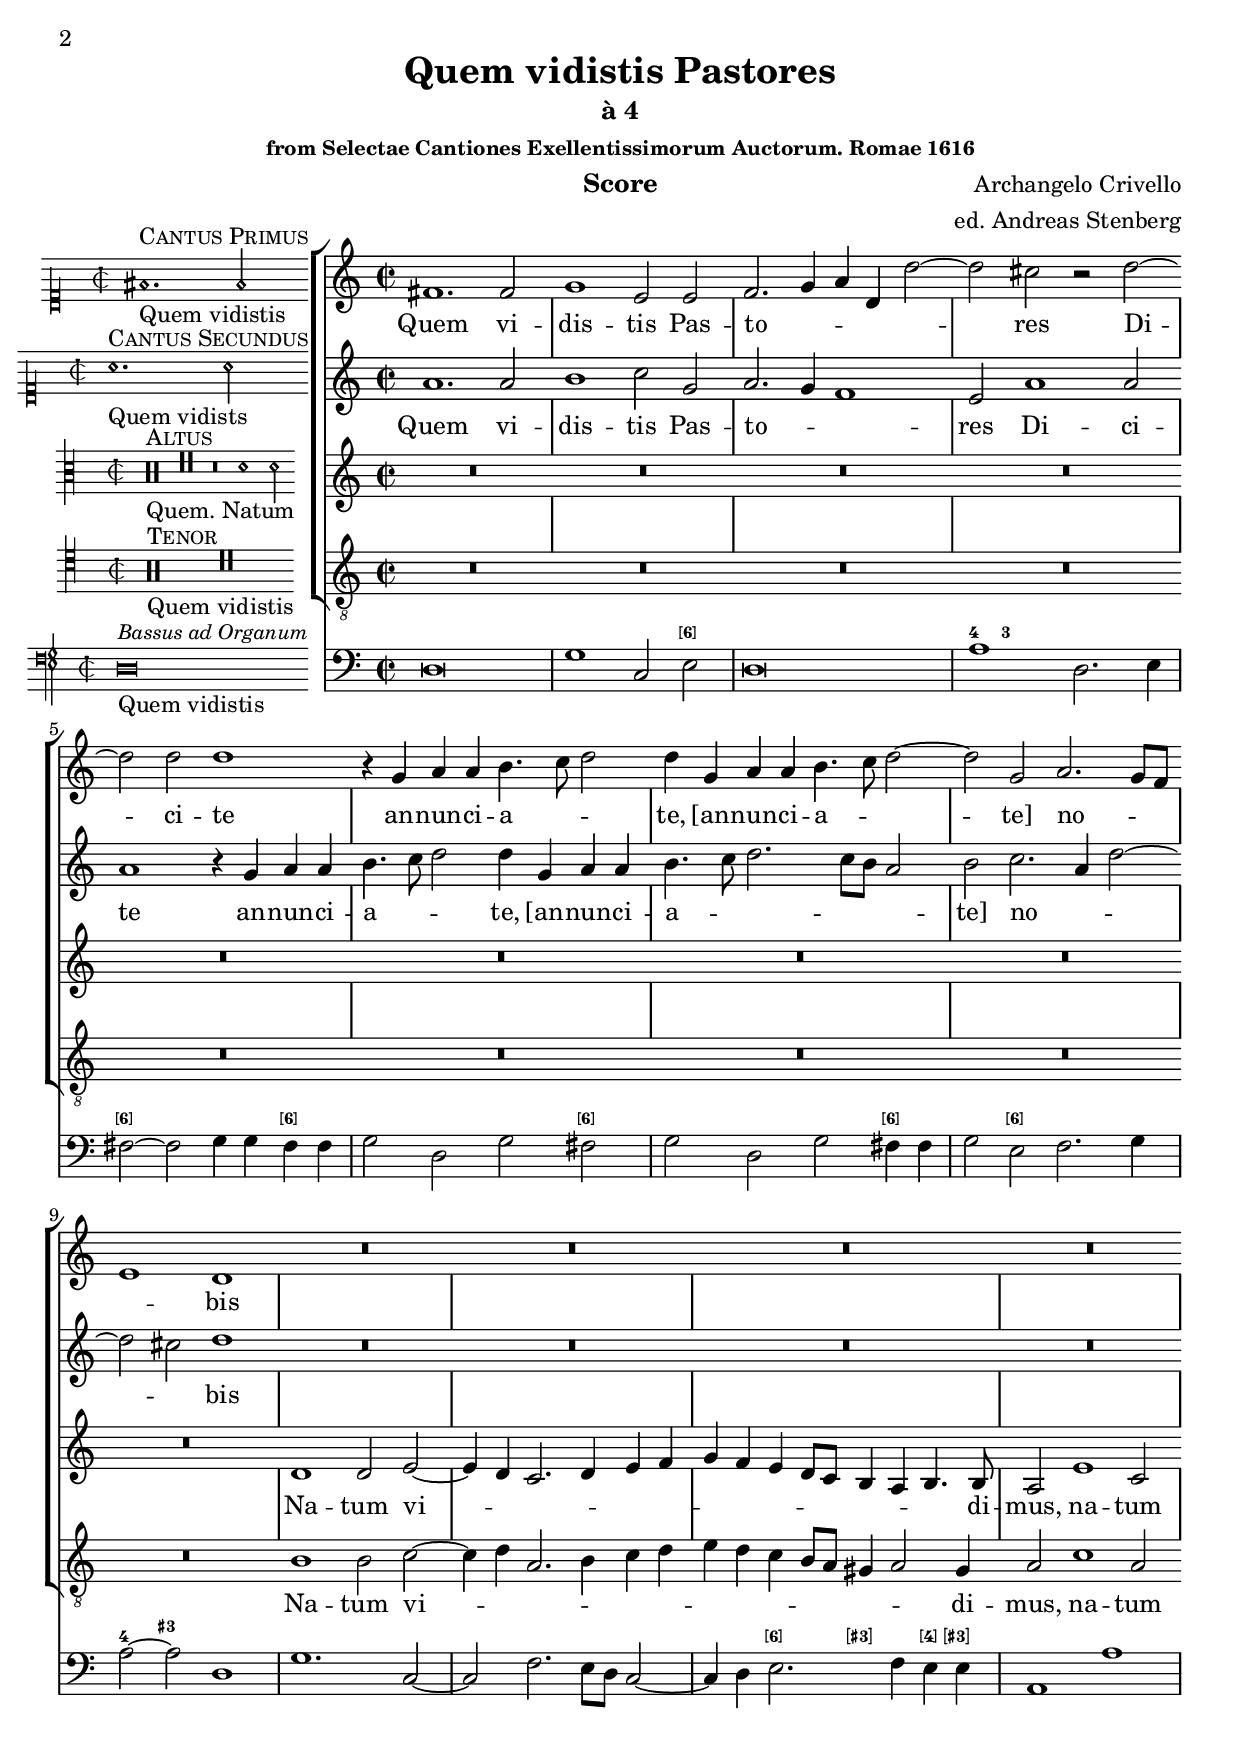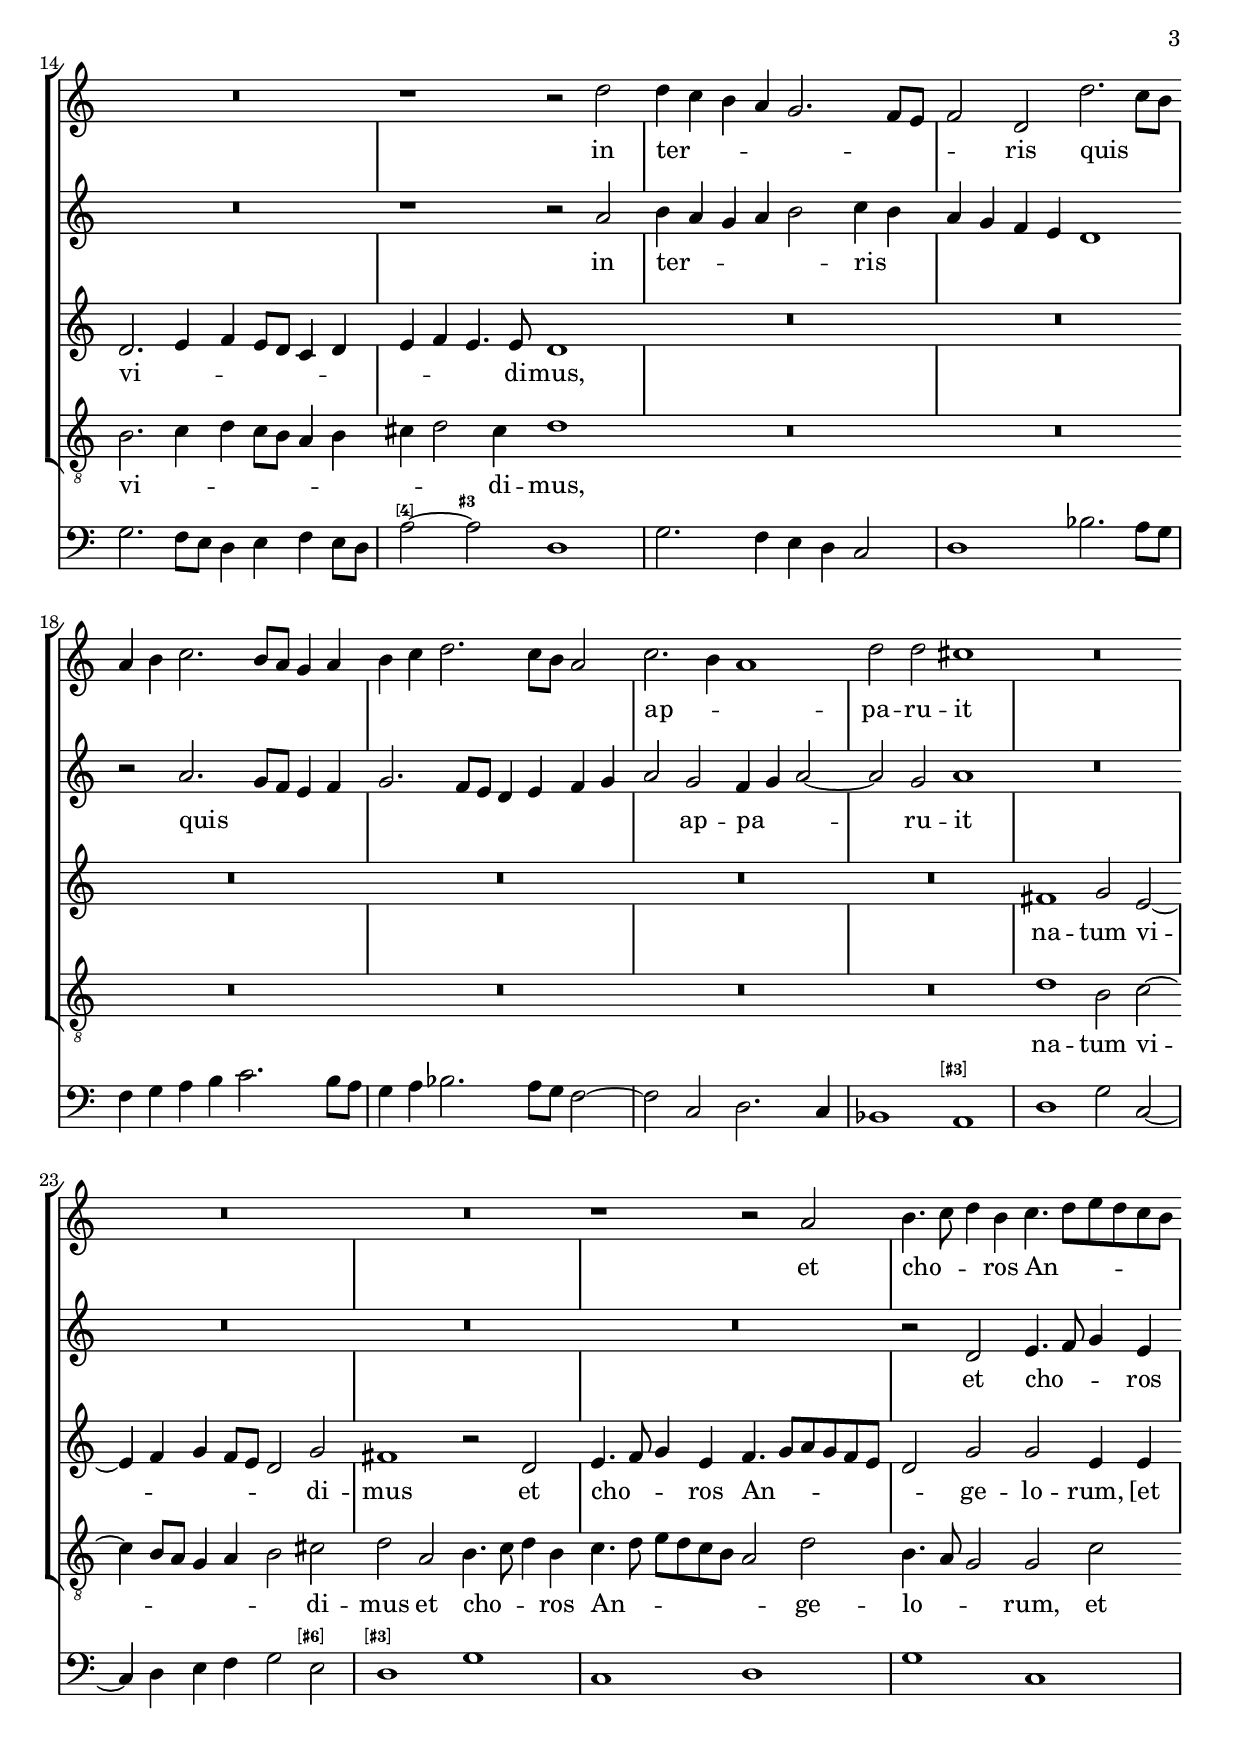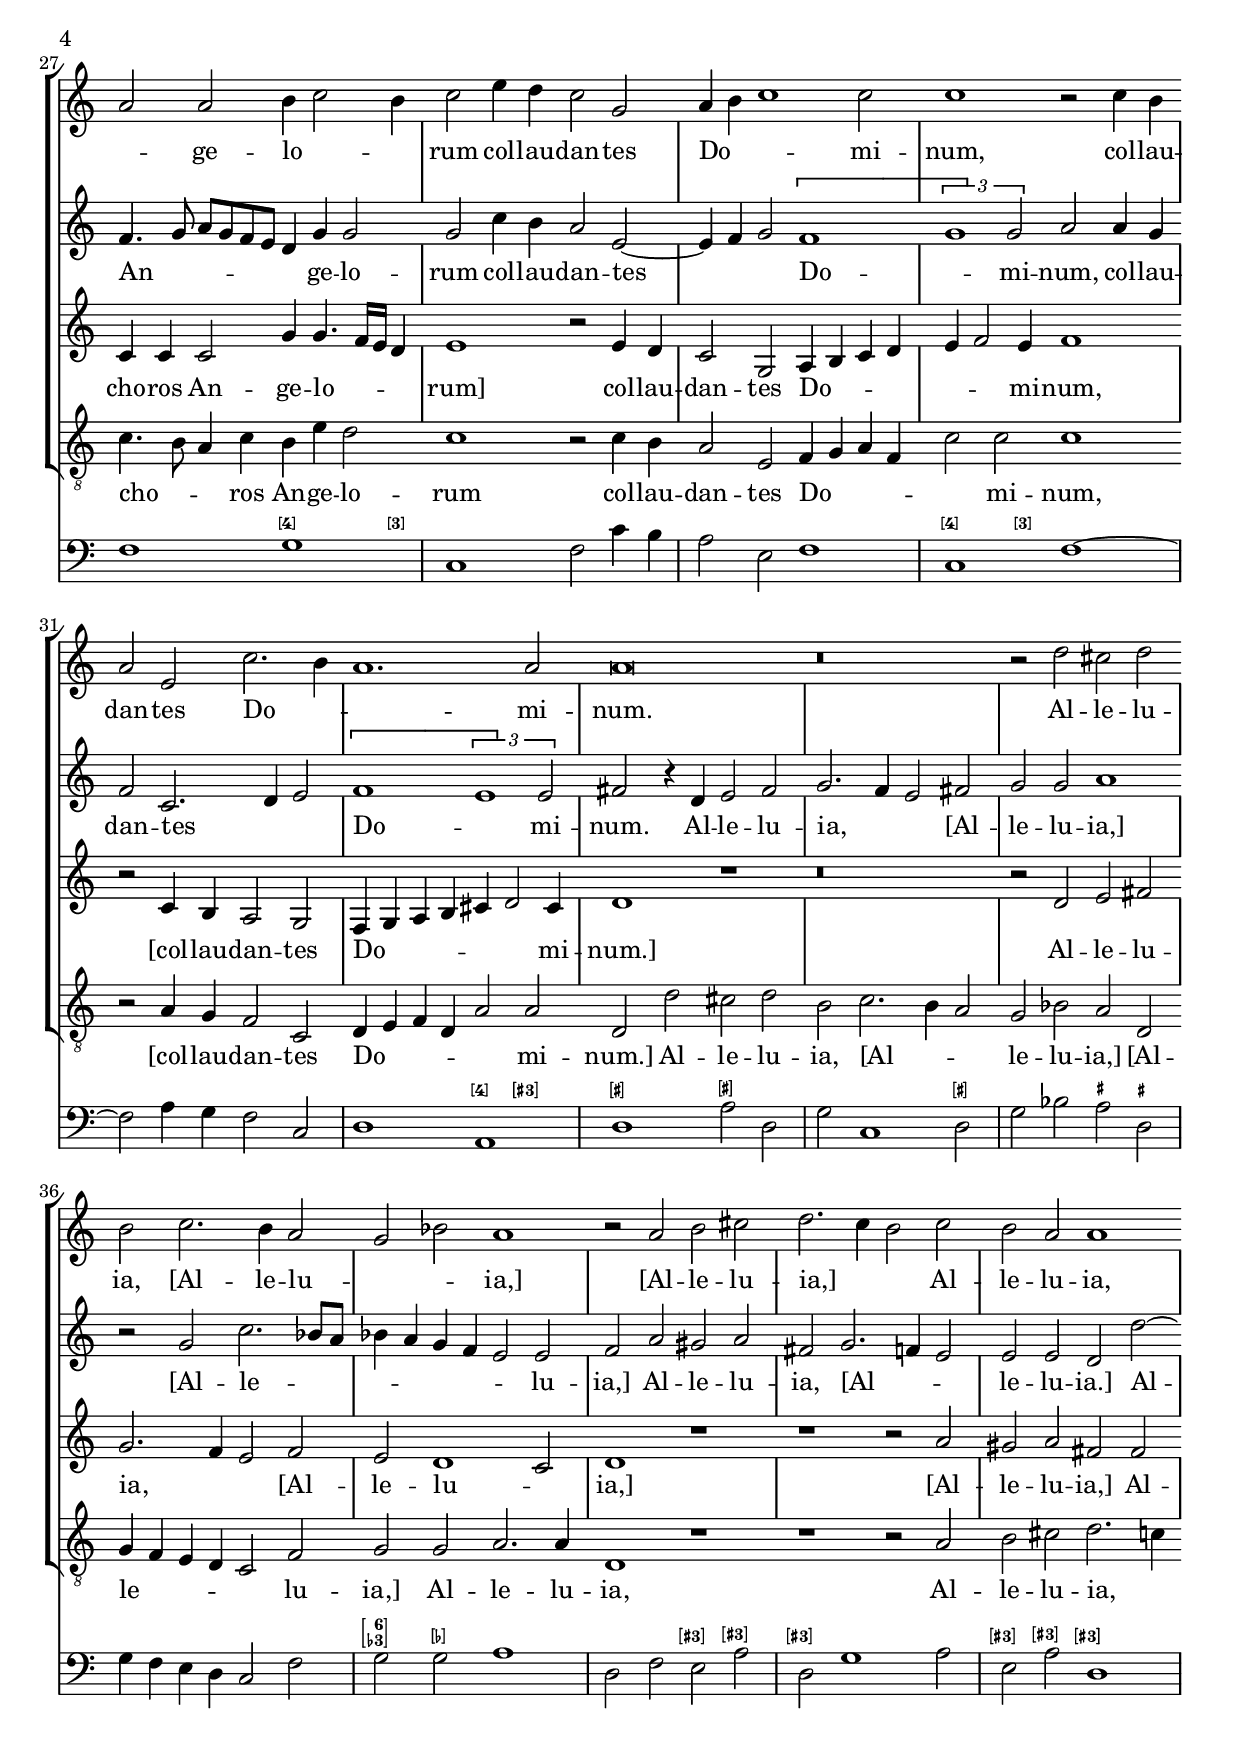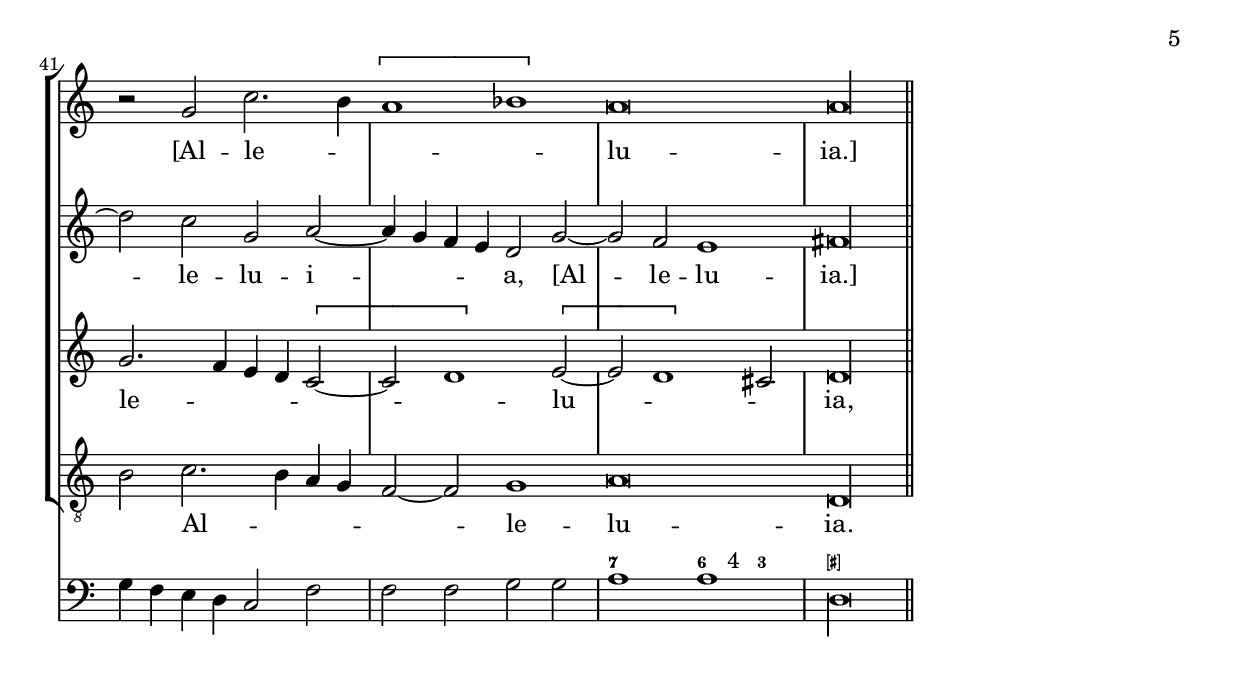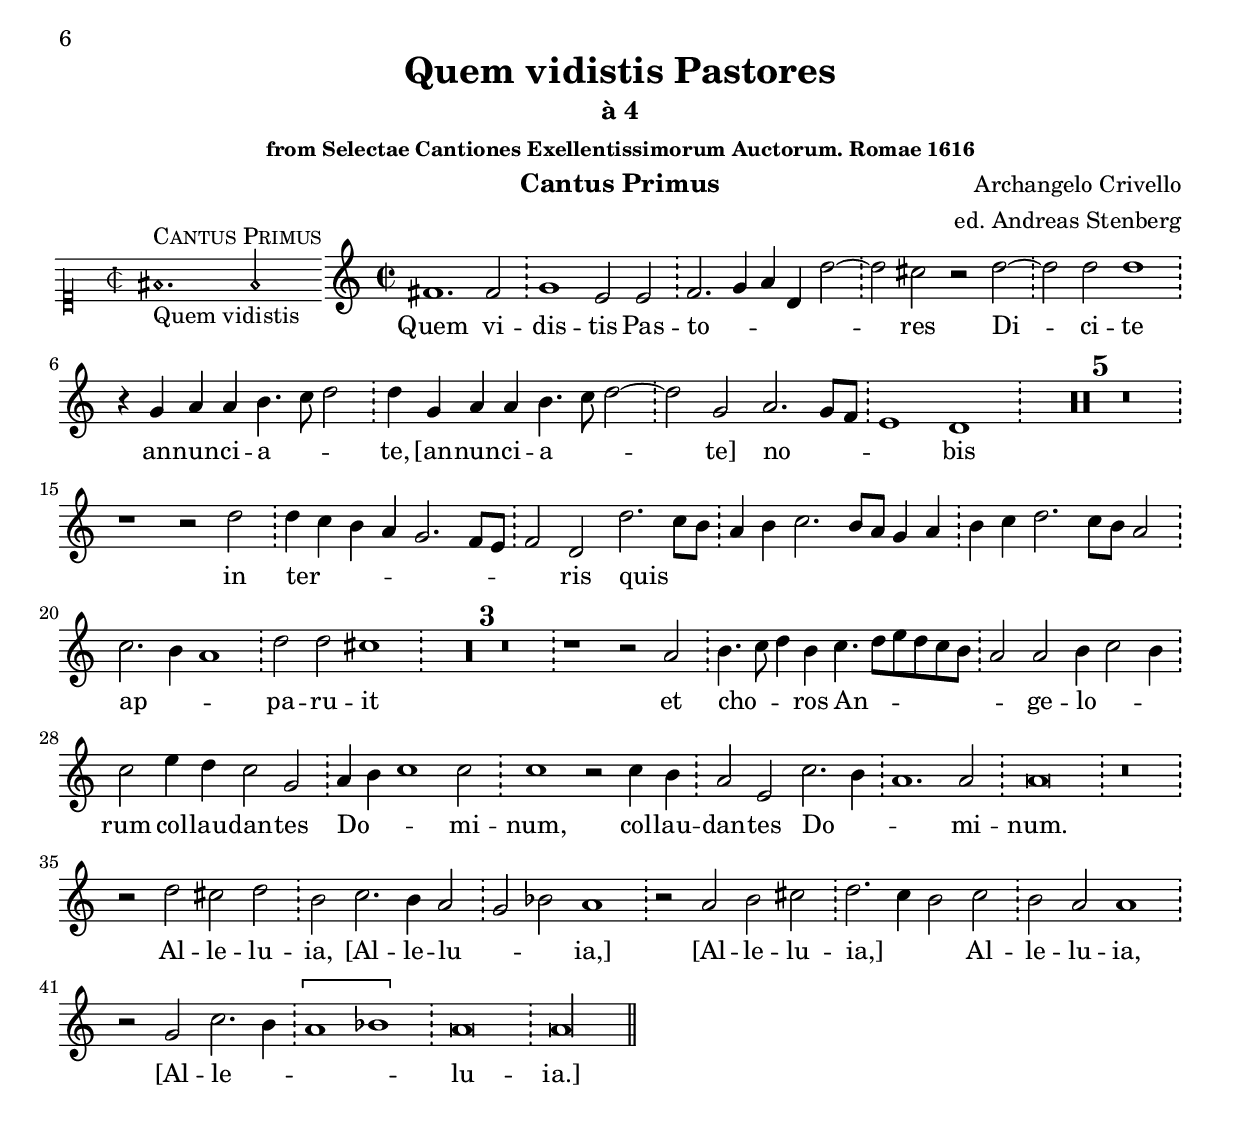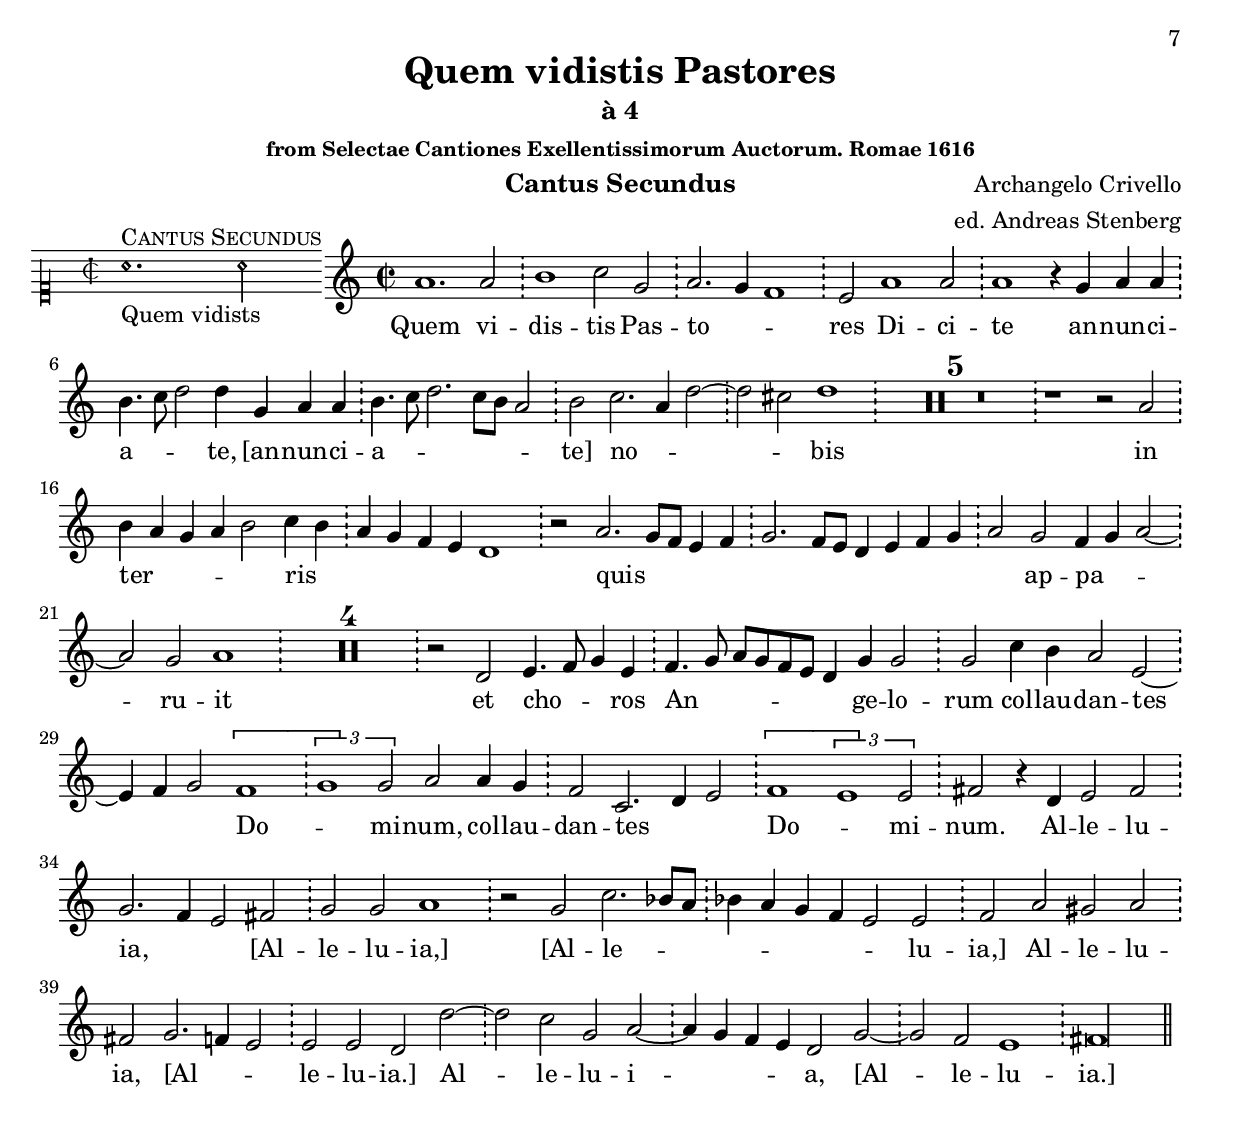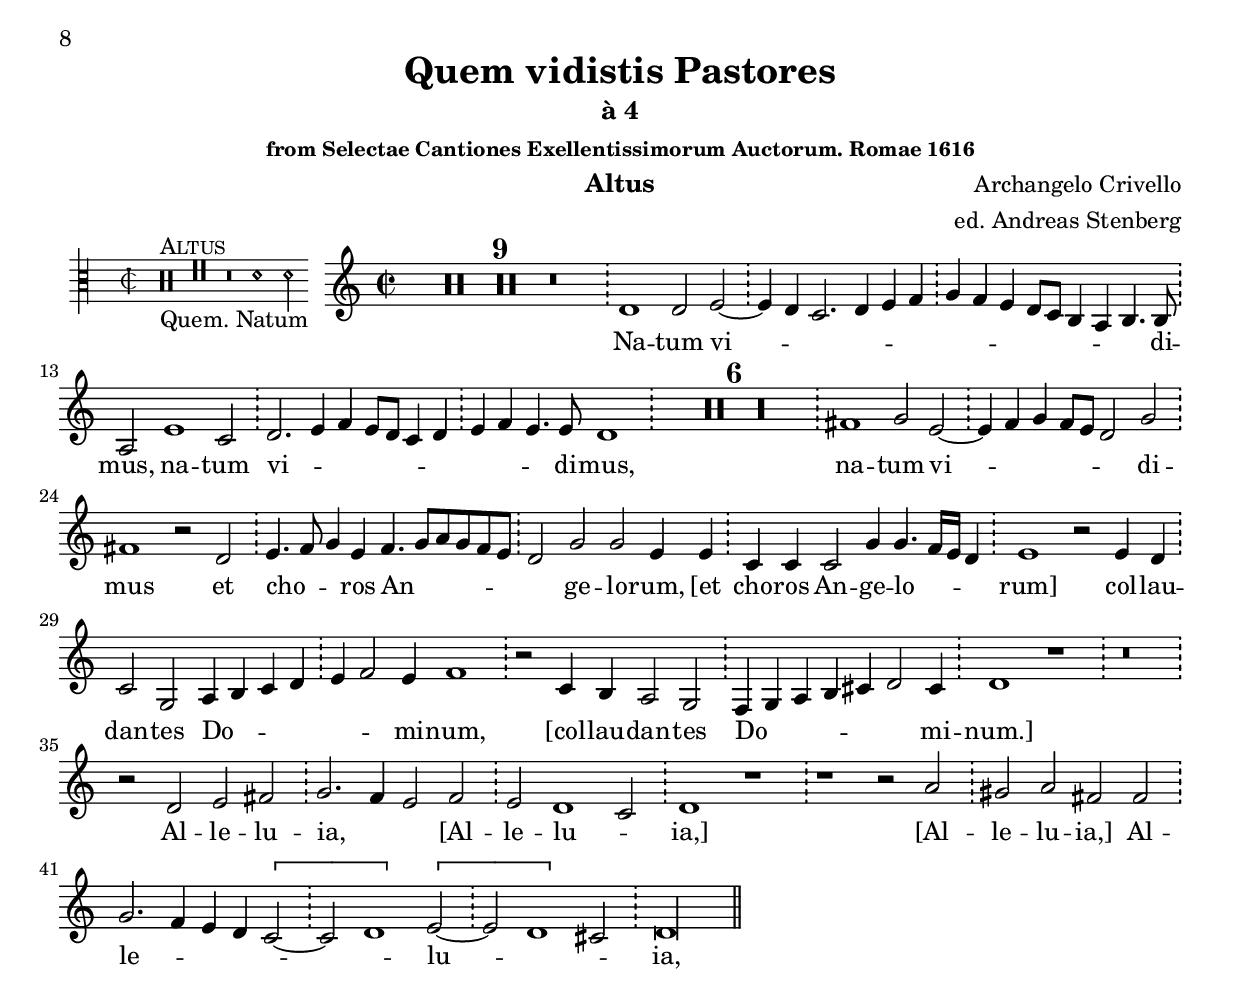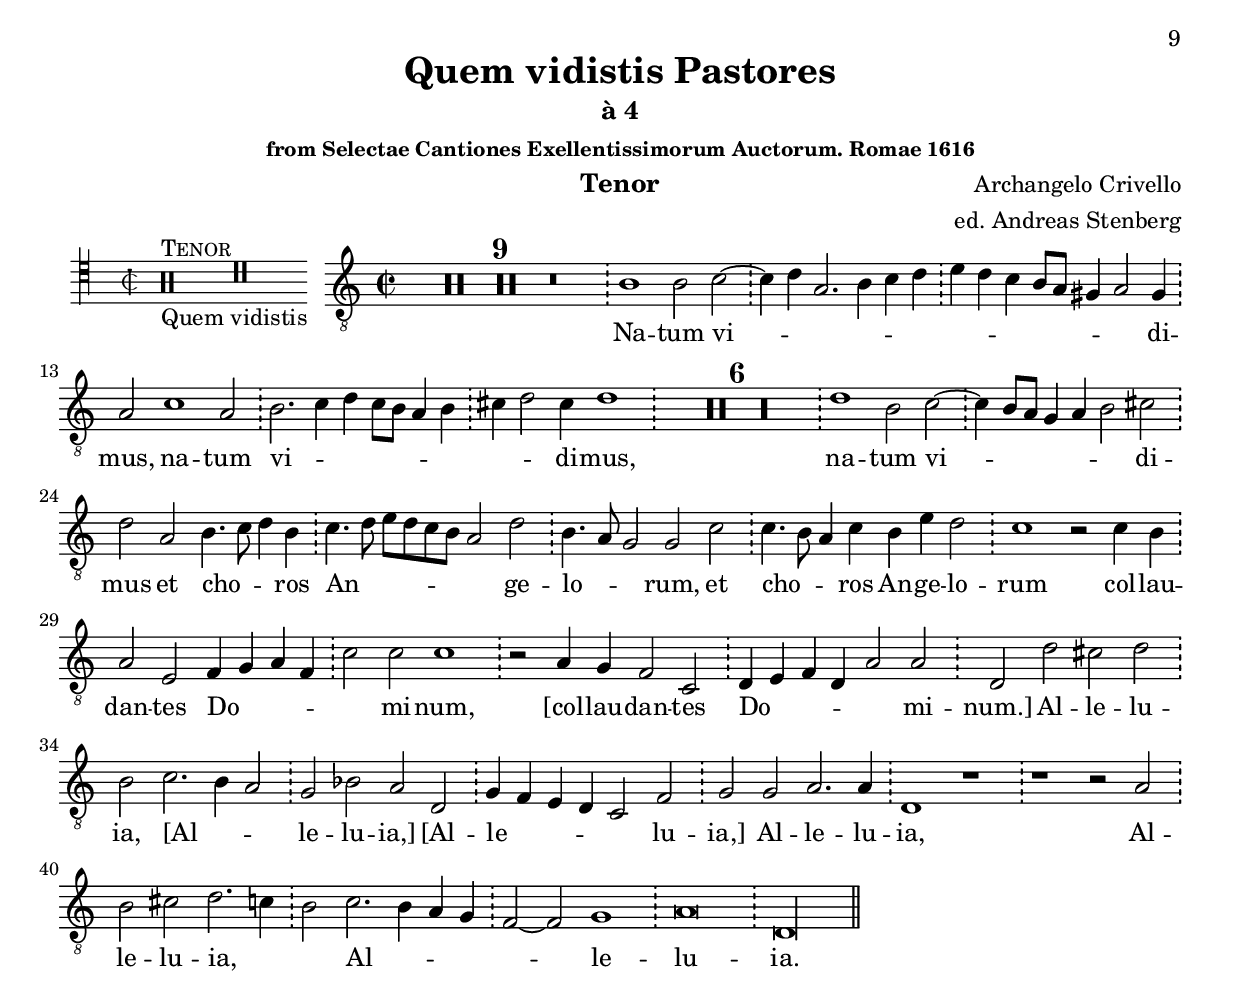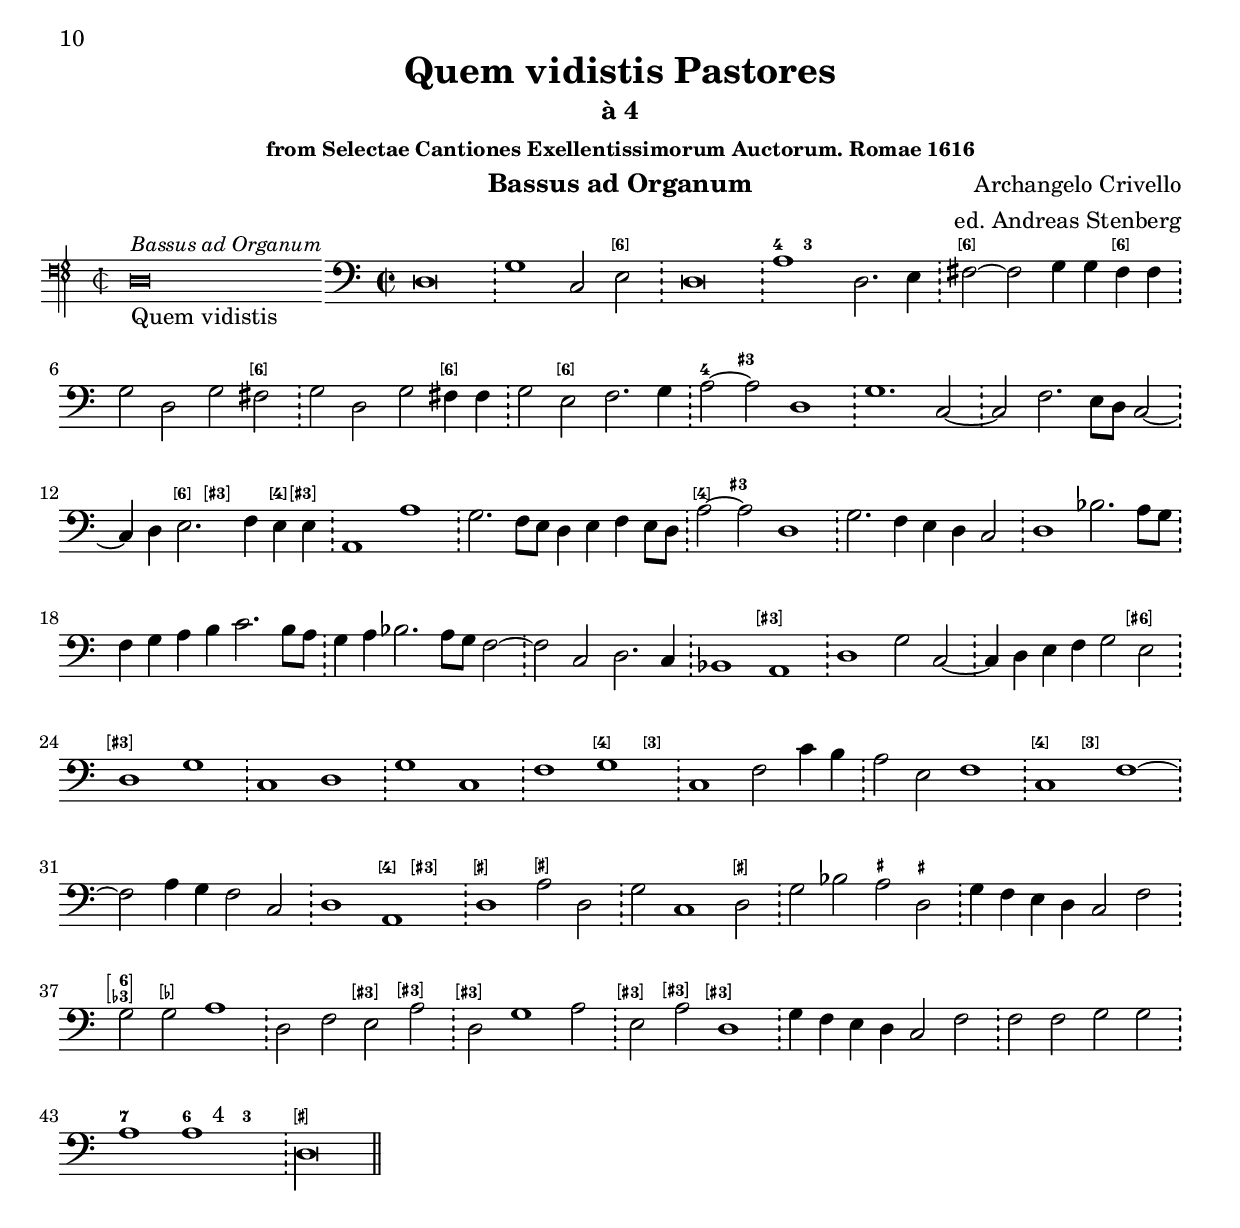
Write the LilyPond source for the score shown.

\version "2.18.0"
\include "deutsch.ly"
ficta = \once \set suggestAccidentals =##t
\header {
  title = \markup {
    \center-column {
      "Quem vidistis Pastores"
%      "Wann er zu nacht"
%      \vspace #0.5
    }
  }
  subtitle = "à 4"
  subsubtitle = "from Selectae Cantiones Exellentissimorum Auctorum. Romae 1616"
  composer = "Archangelo Crivello"
  arranger = "ed. Andreas Stenberg"
  poet = ""
  meter =""
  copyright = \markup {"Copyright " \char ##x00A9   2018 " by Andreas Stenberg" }
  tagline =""
}
global = {
  \key c \major
}
%% PDF 16
sopMusic = \relative c'' {

  \set Score.tempoHideNote = ##t
  \tempo 2 = 86
  \time 2/2
  \set Timing.measureLength = #(ly:make-moment 4/2)
  \tag #'Score {
    \override Staff.BarLine.transparent = ##t
  }
  \tag #'Parts {
    \set Timing.defaultBarType = "!"
  }
 fis,1. fis2
 g1 e2 e2
 f2.\melisma g4 a4 d,4 d'2~
 d2\melismaEnd cis2 r2 d2~
 d2 d2 d1
 r4 g,4 a4 a4 h4.\melisma c8 d2\melismaEnd				%% end of first line in orig.
 d4 g,4 a4 a4 h4.\melisma c8 d2~
 d2\melismaEnd g,2 a2.\melisma g8 f8
 e1\melismaEnd d1
 R\breve*5
 r1 r2 d'2
 d4\melisma c4 h4 a4 g2. f8 e8
 f2\melismaEnd d2							%% end of second line
 d'2.\melisma c8 h8
 a4 h4 c2. h8 a8
 g4 a4 h4 c4 d2. c8 h8 a2\melismaEnd
 c2.\melisma h4 a1\melismaEnd
 d2 d2 cis1
 R\breve*3
 r1 r2 a2								%% end of second line
 h4.\melisma c8 d4\melismaEnd h4 c4.\melisma d8 e8 d8 c8 h8
 a2\melismaEnd a2 h4\melisma c2 h4\melismaEnd
 c2 e4 d4 c2 g2
 a4\melisma h4 c1\melismaEnd c2
 c1									%% end of fourthline
 r2 c4 h4
 a2 e2 c'2.\melisma h4
 a1.\melismaEnd a2
 a\breve
 r\breve
 r2 d2 cis2 d2
 h2 c2. h4 a2\melisma
 g2 b2\melismaEnd a1
 r2 a2 h2 cis2								%% end of fifth line
 d2.\melisma c4 h2\melismaEnd c2
 h2 a2 a1
 r2 g2 c2.\melisma h4
 \[a1 b1\melismaEnd\]
 a\breve
 \cadenzaOn
 a\longa
 \revert Staff.BarLine.transparent
  \bar "||"
}
sopWords = \lyricmode {
  Quem vi -- dis -- tis Pas -- to -- res
  Di -- ci -- te an -- nun -- ci -- a -- te,
  [an -- nun -- ci -- a -- te] no -- bis
  in ter -- ris quis ap -- pa -- ru -- it
  et cho -- ros An -- ge -- lo -- rum col -- lau -- dan -- tes Do -- mi -- num,
  col -- lau -- dan -- tes Do -- mi -- num.
  Al -- le -- lu -- ia,
  [Al -- le -- lu -- ia,]
  [Al -- le -- lu -- ia,]
  Al -- le -- lu -- ia,
  [Al -- le -- lu -- ia.]
}
%%PDF 32b
altoMusic = \relative c' {
  \time 2/2
  \set Timing.measureLength = #(ly:make-moment 4/2)
  \tag #'Score {
    \override Staff.BarLine.transparent = ##t
  }
  \tag #'Parts {
    \set Timing.defaultBarType = "!"
  }
  R\breve*9
  d1 d2 e2~\melisma
  e4 d4 c2. d4 e4 f4
  g4 f4 e4 d8 c8 h4 a4 h4.\melismaEnd h8
  a2 e'1 c2					%% end of first line in orig.
  d2.\melisma e4 f4 e8 d8 c4 d4
  e4 f4 e4.\melismaEnd e8 d1
  R\breve*6
  fis1 g2 e2~\melisma
  e4 f4 g4 f8 e8 d2\melismaEnd g2
  fis1 r2 d2					%% end of second line
  e4.\melisma f8 g4\melismaEnd e4 f4.\melisma g8 a8 g8 f8 e8
  d2\melismaEnd g2 g2 e4 e4
  c4 c4 c2 g'4 g4.\melisma f16 e16 d4\melismaEnd
  e1 r2 e4 d4					%% end of third line
  c2 g2 a4\melisma h4 c4 d4
  e4 f2\melismaEnd e4 f1
  r2 c4 h4 a2 g2
  f4\melisma g4 a4 h4 cis4 d2\melismaEnd cis4
  d1 r1
  r\breve
  r2 d2 e2 fis2
  g2.\melisma f4 e2\melismaEnd f2
  e2 d1\melisma c2\melismaEnd
  d1 r1
  r1 r2 a'2
  gis2 a2 fis2 fis2
  g2.\melisma f4 e4 d4 \[c2~
  c2 d1\melismaEnd\] \[e2~\melisma
  e2 d1\] cis2\melismaEnd
  \cadenzaOn
  d\longa
  \bar "||"
  \revert Staff.BarLine.transparent
}
altoWords = \lyricmode {
  Na -- tum vi -- di -- mus,
  na -- tum vi -- di -- mus,
  na -- tum vi -- di -- mus
  et cho -- ros An -- ge -- lo -- rum,
  [et cho -- ros An -- ge -- lo -- rum] col -- lau -- dan -- tes Do -- mi -- num,
  [col -- lau -- dan -- tes Do -- mi -- num.]
  Al -- le -- lu -- ia,
  [Al -- le -- lu -- ia,]
  [Al -- le -- lu -- ia,]
  Al -- le -- lu -- ia,
  [Al -- le -- lu -- ia.]
}
%%PDF 32
tenorMusic = \relative c' {
  \clef "G"
  \time 2/2
  \set Timing.measureLength = #(ly:make-moment 4/2)
  \tag #'Score {
    \override Staff.BarLine.transparent = ##t
  }
  \tag #'Parts {
    \set Timing.defaultBarType = "!"
  }
   a'1. a2
   h1 c2 g2
   a2.\melisma g4 f1\melismaEnd
   e2 a1 a2
   a1 r4 g4 a4 a4
   h4.\melisma c8 d2\melismaEnd d4 g,4 			%% end of first line in orig.
   a4 a4
   h4.\melisma c8 d2. c8 h8 a2\melismaEnd
   h2 c2.\melisma a4  d2~
   d2 cis2\melismaEnd d1
   R\breve*5
   r1 r2 a2
   h4\melisma a4 g4 a4 h2\melismaEnd c4\melisma h4
   a4 g4 f4 e4 							%% end of second line
   d1\melismaEnd
   r2 a'2.\melisma g8 f8 e4 f4
   g2. f8 e8 d4 e4 f4 g4
   a2\melismaEnd g2 f4\melisma g4 a2~
   a2\melismaEnd g2 a1
   R\breve*4
   r2 d,2 e4.\melisma f8 g4\melismaEnd e4 			%% end of third line
   f4.\melisma g8 a8 g8 f8 e8 d4\melismaEnd g4 g2
   g2 c4 h4 a2 e2~\melisma
   e4 f4 g2\melismaEnd \[f1\melisma
   \tuplet 3/2 { g1\melismaEnd\] g2 } a2 a4 g4
   f2 c2.\melisma d4 e2\melismaEnd	%% first note is fis2 in orig.	%% end of fourth line
   \[f1\melisma \tuplet 3/2 { e1\melismaEnd\] e2 }
   fis2 r4 d4 e2 fis2
   g2.\melisma f4 e2\melismaEnd fis2
   g2 g2 a1
   r2 g2 c2.\melisma b8 a8
   b4 a4 g4 f4 e2\melismaEnd e2				%% end of fifth line
   f2 a2 gis2 a2
   fis2 g2.\melisma f4 e2\melismaEnd
   e2 e2 d2 d'2~
   d2 c2 g2 a2~ \melisma
   a4 g4 f4 e4\melismaEnd d2 g2~
   g2 f2 e1
   \cadenzaOn
   fis\longa
   \bar "||"
 \revert Staff.BarLine.transparent
}
tenorWords = \lyricmode {
  Quem vi -- dis -- tis Pas -- to -- res
  Di -- ci -- te an -- nun -- ci -- a -- te,
  [an -- nun -- ci -- a -- te] no -- bis
  in ter -- ris quis ap -- pa -- ru -- it
  et cho -- ros An -- ge -- lo -- rum col -- lau -- dan -- tes Do -- mi -- num,
  col -- lau -- dan -- tes Do -- mi -- num.
  Al -- le -- lu -- ia,
  [Al -- le -- lu -- ia,]
  [Al -- le -- lu -- ia,]
  Al -- le -- lu -- ia,
  [Al -- le -- lu -- ia.]
  Al -- le -- lu -- i -- a,
  [Al -- le -- lu -- ia.]
}
%% PDF 49
bassMusic = \relative c {
  \time 2/2
  \set Timing.measureLength = #(ly:make-moment 4/2)
  \tag #'Score {
    \override Staff.BarLine.transparent = ##t
  }
  \tag #'Parts {
    \set Timing.defaultBarType = "!"
  }
  R\breve*9
  h'1 h2 c2~\melisma
  c4 d4 a2. h4 c4 d4
  e4 d4 c4 h8 a8 gis4 a2\melismaEnd gis4
  a2 c1 a2						%% end of first line in orig.
  h2.\melisma c4 d4 c8 h8 a4 h4
  cis4 d2\melismaEnd cis4 d1
  R\breve*6
  d1 h2 c2~\melisma
  c4 h8 a8 g4 a4 h2\melismaEnd cis2
  d2 a2 h4.\melisma c8					%% end of second line
  d4\melismaEnd h4
  c4.\melisma d8 e8 d8 c8 h8 a2\melismaEnd d2
  h4.\melisma a8 g2\melismaEnd g2 c2
  c4.\melisma h8 a4\melismaEnd c4 h4 e4 d2
  c1 r2 c4 h4						%% end of third line
  a2 e2 f4\melisma g4 a4 f4
  c'2\melismaEnd c2 c1
  r2 a4 g4 f2 c2
  d4\melisma e4 f4 d4 a'2\melismaEnd a2
  d,2 d'2 cis d2
  h2 c2.\melisma h4 					%% end of fourth line
  a2\melismaEnd
  g2 b2 a2 d,2
  g4\melisma f4 e4 d4 c2\melismaEnd f2
  g2 g2 a2. a4
  d,1 r1
  r1 r2 a'2
  h2 cis2 d2.\melisma c4
  h2\melismaEnd							%% end of fifth line
  c2.\melisma h4 a4 g4
  f2~ f2\melismaEnd g1
  a\breve
  \cadenzaOn
  d,\longa
  \bar "||"
  \revert Staff.BarLine.transparent
}
bassWords = \lyricmode {
  Na -- tum vi -- di -- mus,
  na -- tum vi -- di -- mus,
  na -- tum vi -- di -- mus
  et cho -- ros An -- ge -- lo -- rum,
  et cho -- ros An -- ge -- lo -- rum
  col -- lau -- dan -- tes Do -- mi -- num,
  [col -- lau -- dan -- tes Do -- mi -- num.]
  Al -- le -- lu -- ia,
  [Al -- le -- lu -- ia,]
  [Al -- le -- lu -- ia,]
  Al -- le -- lu -- ia,
  Al -- le -- lu -- ia,
  Al -- le -- lu -- ia.
}
%% PDF 55
continuo = \figuremode {
  s1*3
  s2 <[6]>2
  s1*2
  <4>4 <3>2. s1
  <[6]>1 s2 <[6]>2
  s1. <[6]>2
  s1. <[6]>2
  s2 <[6]>2
  s1
  <4>2 <3+>2
  s1*5
  s2 <[6]>2 <[3+]>4 s4 <[4]>4 <[3+]>4
  s1*4
  <[4]>2 <3+>2
  s1*12
  <[3+]>1
  s1*3
  s2 <[6+]>2 %% figure in orig is <_->2
  <[3+]>1
  s1*6
  <[4]>2. <[3]>4
  s1*4
  <[4]>2. <[3]>4
  s1*4
  <[4]>2 <[3+]>2
  <[_+]>1 <[_+]>2 s2
  s1. <[_+]>2
  s1 <_+>2 <_+>2
  s1*2
  <[6 3-]>2 <[_-]>2  s1*2
  <[3+]>2 <[3+]>2
  <[3+]>2 s1.
  <[3+]>2 <[3+]>2 <[3+]>1
  s1*4
  <7>1 <6>4 <"4">4 <3>2
  <[_+]>\breve
\override Staff.BassFigureAlignmentPositioning.direction = #UP
  %\bassFigureStaffAlignmentUp
  \set Staff.useBassFigureExtenders = ##t
  \override Staff.BassFigureAlignmentPositioning.direction = #DOWN
  %\bassFigureStaffAlignmentDown
}


bassAdOrgMusic = \relative c {
  \time 2/2
  \set Timing.measureLength = #(ly:make-moment 4/2)
  \tag #'Score {
    \override Staff.BarLine.transparent = ##f
  }
  \tag #'Parts {
    \set Timing.defaultBarType = "!"
  }
  d\breve
  g1 c,2 e2
  d\breve
  a'1 d,2. e4
  fis2~ fis2 g4 g4 fis4 fis4
  g2 d2 g2 fis2
  g2 d2						%% end of first line in orig
  g2 fis4 fis4
  g2 e2 f2. g4
  a2~a2 d,1
  g1. c,2~
  c2 f2. e8 d8 c2~
  c4 d4 e2. f4 e4 e4
  a,1 a'1					%% end of second line
  g2. f8 e8 d4 e4 f4 e8 d8
  a'2~ a2 d,1
  g2. f4 e4 d4  c2
  d1 b'2. a8 g8
  f4 g4 a4 h4 c2. h8 a8
  g4 a4						%% end of third line
  b2. a8 g8 f2~
  f2 c2 d2. c4
  b1 a1
  d1 g2 c,2~
  c4 d4 e4 f4 g2 e2
  d1 g1
  c,1 d1
  g1 c,1
  f1						%% end of fourth line
  g1
  c,1 f2 c'4 h4
  a2 e2 f1
  c1 f1~
  f2 a4 g4 f2 c2
  d1 a1
  d1 a'2 d,2
  g2 c,1 d2
  g2 b2 a2 d,2					%% end of fifth line
  g4 f4 e4 d4 c2 f2
  g2 g2 a1
  d,2 f2 e2 a2
  d,2 g1 a2
  e2 a2 d,1
  g4 f4 e4 d4 c2 f2
  f2 f2 g2 g2
  a1 a1
  \cadenzaOn
  d,\longa
  \bar "||"
\revert Staff.BarLine.transparent
}

incipitDiscantus = \markup {
  \score {
    {
      %      \set Staff.instrumentName = #"Tenor "
      \override NoteHead.style = #'neomensural
      \override Rest.style = #'neomensural
      \override Staff.TimeSignature.style = #'mensural
      \cadenzaOn
      \clef "petrucci-c1"
      \key c \major
      \time 2/2

      fis'1. ^\markup { \smallCaps"Cantus Primus"} _"Quem vidistis"
      fis'2
    }
    \layout {
      \context {
        \Voice
        \remove "Ligature_bracket_engraver"
        \consists "Mensural_ligature_engraver"
      }
      line-width = 4.5\cm
    }
  }
}


incipitAltus = \markup {
  \score {
    {
      %      \set Staff.instrumentName = #"Tenor "
      \override NoteHead.style = #'neomensural
      \override Rest.style = #'neomensural
      \override Staff.TimeSignature.style = #'mensural
      \cadenzaOn
      \clef "petrucci-c3"
      \key c \major
      \time 2/2
      r\maxima^\markup \smallCaps"Altus"_"Quem. Natum"
      e'\maxima\rest r\breve d'1 d'2
    }
    \layout {
      \context {
        \Voice
        \remove "Ligature_bracket_engraver"
        \consists "Mensural_ligature_engraver"
      }
      line-width = 4.5\cm
    }
  }
}


incipitTenor = \markup {
  \score {
    {
      %      \set Staff.instrumentName = #"Tenor "
      \override NoteHead.style = #'neomensural
      \override Rest.style = #'neomensural
      \override Staff.TimeSignature.style = #'mensural
      \cadenzaOn
      \clef "petrucci-c1"
      \key c \major
      \time 2/2
      a'1.^\markup \smallCaps"Cantus Secundus" _"Quem vidists"
      a'2
    }
    \layout {
      \context {
        \Voice
        \remove "Ligature_bracket_engraver"
        \consists "Mensural_ligature_engraver"
      }
      line-width = 5.0\cm
    }
  }
}
#(append! supported-clefs '(("mensural-f3" . ("clefs.mensural.f" 0 0))))


incipitBassus = \markup {
  \score {
    {
      %      \set Staff.instrumentName = #"Tenor "
      \override NoteHead.style = #'neomensural
      \override Rest.style = #'neomensural
      \override Staff.TimeSignature.style = #'mensural
      \cadenzaOn
      \clef "petrucci-c4"
      \key c \major
      \time 2/2
      r\maxima^\markup \smallCaps"Tenor"_"Quem vidistis"
      c'\maxima \rest
    }
    \layout {
      \context {
        \Voice
        \remove "Ligature_bracket_engraver"
        \consists "Mensural_ligature_engraver"
      }
      line-width = 4.5\cm
    }
  }
}
incipitBassusAdOrganum = \markup {
  \score {
    {
      %      \set Staff.instrumentName = #"Tenor "
      \override NoteHead.style = #'neomensural
      \override Rest.style = #'neomensural
      \override Staff.TimeSignature.style = #'mensural
      \cadenzaOn
      \clef "petrucci-f"
      \key c \major
      \time 2/2
      d\breve^\markup  { \smaller \italic  "Bassus ad Organum"} _"Quem vidistis"

          }
    \layout {
      \context {
        \Voice
        \remove "Ligature_bracket_engraver"
        \consists "Mensural_ligature_engraver"
      }
      line-width = 4.5\cm
    }
  }
}
%% Scorblock to print full score
\score {
  \keepWithTag #'Score
  <<
    \new StaffGroup \with {
      \override VerticalAxisGroup.staff-staff-spacing = #'((basic-distance . 12))
    } <<
      \new Staff = treble <<
        \set Staff.instrumentName = \incipitDiscantus
        \new Voice = "sopranos" {
          \set  Staff.midiInstrument ="choir aahs"
          %	\voiceOne
          << \global \sopMusic >>
        }
      >>
      \new Lyrics = sopranos { s1 }

      \new Staff = tenors <<
        \set Staff.instrumentName = \incipitTenor

        \clef "treble"
        \new Voice = "tenors" {
          \set  Staff.midiInstrument ="choir aahs"
          %	\voiceOne
          << \global \tenorMusic >>
        }
      >>
      \new Lyrics = "tenors" { s1 }

      \new Staff = "medius" <<
        \set Staff.instrumentName = \incipitAltus

        \new Voice = "altos" {
          %	\voiceTwo
          \set  Staff.midiInstrument ="choir aahs"
          << \global \altoMusic >>
        }
      >>

      \new Lyrics = "altos" { s1 }

      \new Staff ="basses" {
        \set Staff.instrumentName = \incipitBassus

        \new Voice = "basses" {
          \set  Staff.midiInstrument ="choir aahs"
          \clef "G_8"
          %	\voiceTwo
          << \global \bassMusic >>
        }
      }
    >>
    \new Lyrics = basses { s1 }
<<
      \new Staff ="bassAdOrg" {
        \set Staff.instrumentName = \incipitBassusAdOrganum

        \new Voice = "bassusAdOrganum" {
          \set  Staff.midiInstrument ="choir aahs"
          \clef "bass"
          %	\voiceTwo
          << \global \bassAdOrgMusic >>
        }
      }
      \context Staff = bassAdOrg \continuo

>>
    \context Lyrics = sopranos \lyricsto sopranos \sopWords
    \context Lyrics = altos \lyricsto altos \altoWords
    \context Lyrics = tenors \lyricsto tenors \tenorWords
    \context Lyrics = basses \lyricsto basses \bassWords
  >>
  \layout {
    \context {
      \Score
      % no bars in staves
      %      \override BarLine.transparent = ##t

    }
    % the next three instructions keep the lyrics between the bar lines
    \context {
      \Lyrics
      \consists "Bar_engraver"
      \override BarLine.transparent = ##t
    }
    \context {
      \StaffGroup
      \consists "Separating_line_group_engraver"
    }
    \context {
      \Voice
      % no slurs
      \override Slur.transparent = ##t
      % Comment in the below "\remove" command to allow line
      % breaking also at those barlines where a note overlaps
      % into the next bar.  The command is commented out in this
      % short example score, but especially for large scores, you
      % will typically yield better line breaking and thus improve
      % overall spacing if you comment in the following command.
      %\remove "Forbid_line_break_engraver"
    }
    indent = 4.5\cm
  }
  \header {
    instrument = "Score"
    breakbefore = ##t
  }
}
%% Scoreblocks for printing Parts
\score {
  \keepWithTag #'Parts
  <<
    \new StaffGroup \with {
      \override VerticalAxisGroup.staff-staff-spacing = #'((basic-distance . 12))
    } <<
      \new Staff = treble <<
        \set Staff.instrumentName = \incipitDiscantus
        \new Voice = "sopranos" {
          \set  Staff.midiInstrument ="choir aahs"
          %	\voiceOne
          << \compressFullBarRests \global \sopMusic >>
        }
      >>
      \new Lyrics = sopranos { s1 }


>>
    \context Lyrics = sopranos \lyricsto sopranos \sopWords
  >>
  \layout {
    \context {
      \Score
      % no bars in staves
      %      \override BarLine.transparent = ##t

    }
    % the next three instructions keep the lyrics between the bar lines
    \context {
      \Lyrics
      \consists "Bar_engraver"
      \override BarLine.transparent = ##t
    }
    \context {
      \StaffGroup
      \consists "Separating_line_group_engraver"
    }
    \context {
      \Voice
      % no slurs
      \override Slur.transparent = ##t
      % Comment in the below "\remove" command to allow line
      % breaking also at those barlines where a note overlaps
      % into the next bar.  The command is commented out in this
      % short example score, but especially for large scores, you
      % will typically yield better line breaking and thus improve
      % overall spacing if you comment in the following command.
      %\remove "Forbid_line_break_engraver"
    }
    indent = 4.5\cm
  }
  \header {
    instrument = "Cantus Primus"
    breakbefore = ##t
  }
}
%% Cantus secundus
\score {
  \keepWithTag #'Parts
  <<
    \new StaffGroup \with {
      \override VerticalAxisGroup.staff-staff-spacing = #'((basic-distance . 12))
    } <<

      \new Staff = tenors <<
        \set Staff.instrumentName = \incipitTenor

        \clef "treble"
        \new Voice = "tenors" {
          \set  Staff.midiInstrument ="choir aahs"
          %	\voiceOne
          << \compressFullBarRests \global \tenorMusic >>
        }
      >>
      \new Lyrics = "tenors" { s1 }


>>
    \context Lyrics = tenors \lyricsto tenors \tenorWords
  >>
  \layout {
    \context {
      \Score
      % no bars in staves
      %      \override BarLine.transparent = ##t

    }
    % the next three instructions keep the lyrics between the bar lines
    \context {
      \Lyrics
      \consists "Bar_engraver"
      \override BarLine.transparent = ##t
    }
    \context {
      \StaffGroup
      \consists "Separating_line_group_engraver"
    }
    \context {
      \Voice
      % no slurs
      \override Slur.transparent = ##t
      % Comment in the below "\remove" command to allow line
      % breaking also at those barlines where a note overlaps
      % into the next bar.  The command is commented out in this
      % short example score, but especially for large scores, you
      % will typically yield better line breaking and thus improve
      % overall spacing if you comment in the following command.
      %\remove "Forbid_line_break_engraver"
    }
    indent = 4.5\cm
  }
  \header {
    instrument = "Cantus Secundus"
    breakbefore = ##t
  }
}
%% Altus
\score {
  \keepWithTag #'Parts
  <<
    \new StaffGroup \with {
      \override VerticalAxisGroup.staff-staff-spacing = #'((basic-distance . 12))
    } <<

      \new Staff = "medius" <<
        \set Staff.instrumentName = \incipitAltus

        \new Voice = "altos" {
          %	\voiceTwo
          \set  Staff.midiInstrument ="choir aahs"
          << \compressFullBarRests \global \altoMusic >>
        }
      >>

      \new Lyrics = "altos" { s1 }
>>
    \context Lyrics = altos \lyricsto altos \altoWords
  >>
  \layout {
    \context {
      \Score
      % no bars in staves
      %      \override BarLine.transparent = ##t

    }
    % the next three instructions keep the lyrics between the bar lines
    \context {
      \Lyrics
      \consists "Bar_engraver"
      \override BarLine.transparent = ##t
    }
    \context {
      \StaffGroup
      \consists "Separating_line_group_engraver"
    }
    \context {
      \Voice
      % no slurs
      \override Slur.transparent = ##t
      % Comment in the below "\remove" command to allow line
      % breaking also at those barlines where a note overlaps
      % into the next bar.  The command is commented out in this
      % short example score, but especially for large scores, you
      % will typically yield better line breaking and thus improve
      % overall spacing if you comment in the following command.
      %\remove "Forbid_line_break_engraver"
    }
    indent = 4.5\cm
  }
  \header {
    instrument = "Altus"
    breakbefore = ##t
  }
}
%% Tenor
\score {
  \keepWithTag #'Parts
  <<
    \new StaffGroup \with {
      \override VerticalAxisGroup.staff-staff-spacing = #'((basic-distance . 12))
    } <<

      \new Staff ="basses" {
        \set Staff.instrumentName = \incipitBassus

        \new Voice = "basses" {
          \set  Staff.midiInstrument ="choir aahs"
          \clef "G_8"
          %	\voiceTwo
          << \compressFullBarRests \global \bassMusic >>
        }
      }
    >>
    \new Lyrics = basses { s1 }

    \context Lyrics = basses \lyricsto basses \bassWords
  >>
  \layout {
    \context {
      \Score
      % no bars in staves
      %      \override BarLine.transparent = ##t

    }
    % the next three instructions keep the lyrics between the bar lines
    \context {
      \Lyrics
      \consists "Bar_engraver"
      \override BarLine.transparent = ##t
    }
    \context {
      \StaffGroup
      \consists "Separating_line_group_engraver"
    }
    \context {
      \Voice
      % no slurs
      \override Slur.transparent = ##t
      % Comment in the below "\remove" command to allow line
      % breaking also at those barlines where a note overlaps
      % into the next bar.  The command is commented out in this
      % short example score, but especially for large scores, you
      % will typically yield better line breaking and thus improve
      % overall spacing if you comment in the following command.
      %\remove "Forbid_line_break_engraver"
    }
    indent = 4.5\cm
  }
  \header {
    instrument = "Tenor"
    breakbefore = ##t
  }
}
%% Bassus ad Organum
\score {
  \keepWithTag #'Parts
  <<
    <<
      \new Staff ="bassAdOrg" {
        \set Staff.instrumentName = \incipitBassusAdOrganum

        \new Voice = "bassusAdOrganum" {
          \set  Staff.midiInstrument ="choir aahs"
          \clef "bass"
          %	\voiceTwo
          << \compressFullBarRests \global \bassAdOrgMusic >>
        }
      }
      \context Staff = bassAdOrg \continuo

    >>
  >>
  \layout {
    \context {
      \Score
      % no bars in staves
      %      \override BarLine.transparent = ##t

    }
    % the next three instructions keep the lyrics between the bar lines
    \context {
      \Lyrics
      \consists "Bar_engraver"
      \override BarLine.transparent = ##t
    }
    \context {
      \StaffGroup
      \consists "Separating_line_group_engraver"
    }
    \context {
      \Voice
      % no slurs
      \override Slur.transparent = ##t
      % Comment in the below "\remove" command to allow line
      % breaking also at those barlines where a note overlaps
      % into the next bar.  The command is commented out in this
      % short example score, but especially for large scores, you
      % will typically yield better line breaking and thus improve
      % overall spacing if you comment in the following command.
      %\remove "Forbid_line_break_engraver"
    }
    indent = 4.5\cm
  }
  \header {
    instrument = "Bassus ad Organum"
    breakbefore = ##t
  }
}


%% midi
\score {
  <<
    \new StaffGroup <<
      \new Staff = treble <<
        \set Staff.instrumentName = \incipitDiscantus
        \new Voice = "sopranos" {
          \set  Staff.midiInstrument ="choir aahs"
          %	\voiceOne
          << \global \sopMusic >>
        }
      >>
      \new Lyrics = sopranos { s1 }

      \new Staff = "medius" <<
        \set Staff.instrumentName = \incipitAltus

        \new Voice = "altos" {
          %	\voiceTwo
          \set  Staff.midiInstrument ="choir aahs"
          << \global \altoMusic >>
        }
      >>

      \new Lyrics = "altos" { s1 }
      \new Staff = tenors <<
        \set Staff.instrumentName = \incipitTenor

        \clef "treble"
        \new Voice = "tenors" {
          \set  Staff.midiInstrument ="choir aahs"
          %	\voiceOne
          << \global \tenorMusic >>
        }
      >>
      \new Lyrics = "tenors" { s1 }

      \new Staff ="basses" {
        \set Staff.instrumentName = \incipitBassus

        \new Voice = "basses" {
          \set  Staff.midiInstrument ="choir aahs"
          \clef "G_8"
          %	\voiceTwo
          << \global \bassMusic >>
        }
      }
    >>
    \new Lyrics = basses { s1 }
      \new Staff ="bassAdOrg" {
        \set Staff.instrumentName = \incipitBassusAdOrganum

        \new Voice = "bassusAdOrganum" {
          \set  Staff.midiInstrument ="church organ"
          \clef "bass"
          %	\voiceTwo
          << \global \bassAdOrgMusic >>
        }
      }

    \context Lyrics = sopranos \lyricsto sopranos \sopWords
    \context Lyrics = altos \lyricsto altos \altoWords
    \context Lyrics = tenors \lyricsto tenors \tenorWords
    \context Lyrics = basses \lyricsto basses \bassWords
  >>
  \midi {}
}
\paper {
  ragged-bottom = ##t
  ragged-last-bottom = ##t
  ragged-last = ##t
  print-all-headers = ##t
  page-breaking = #ly:minimal-breaking
}

%{
convert-ly.py (GNU LilyPond) 2.18.2  convert-ly.py: Processing `'...
Applying conversion: 2.15.7, 2.15.9, 2.15.10, 2.15.16, 2.15.17,
2.15.18, 2.15.19, 2.15.20, 2.15.25, 2.15.32, 2.15.39, 2.15.40,
2.15.42, 2.15.43, 2.16.0, 2.17.0, 2.17.4, 2.17.5, 2.17.6, 2.17.11,
2.17.14, 2.17.15, 2.17.18, 2.17.19, 2.17.20, 2.17.25, 2.17.27,
2.17.29, 2.17.97, 2.18.0
%}
